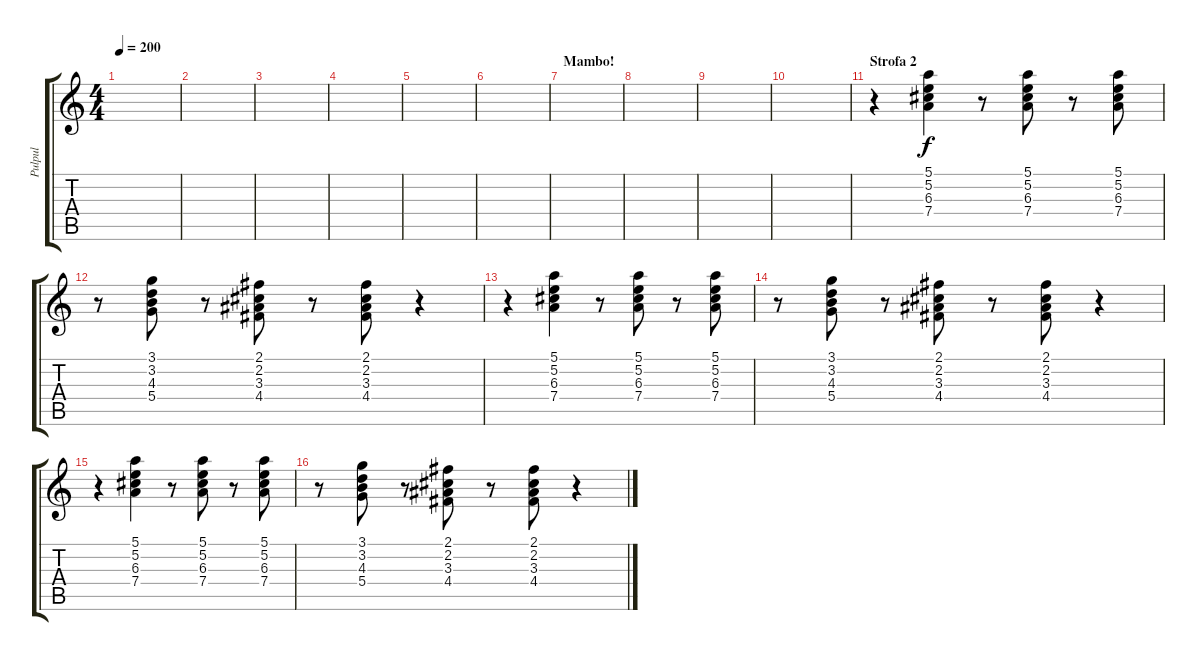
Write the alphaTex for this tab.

\track ("Pulpul" "Pulpul") {instrument electricguitarclean}
\staff {score tabs}
\tuning (E4 B3 G3 D3 A2 E2) {hide}
\ts (4 4)
\tempo 200
\clef g2
\ks c
|
|
|
|
|
|
\section ("" "Mambo!")
|
|
|
|
\section ("" "Strofa 2")
r.4{instrument electricguitarclean} (5.1 5.2 6.3 7.4).4 r.8 (5.1 5.2 6.3 7.4).8 r.8 (5.1 5.2 6.3 7.4).8 |
r.8 (3.1 3.2 4.3 5.4).8 r.8 (2.1 2.2 3.3 4.4).8 r.8 (2.1 2.2 3.3 4.4).8 r.4 |
r.4{instrument electricguitarclean} (5.1 5.2 6.3 7.4).4 r.8 (5.1 5.2 6.3 7.4).8 r.8 (5.1 5.2 6.3 7.4).8 |
r.8 (3.1 3.2 4.3 5.4).8 r.8 (2.1 2.2 3.3 4.4).8 r.8 (2.1 2.2 3.3 4.4).8 r.4 |
r.4{instrument electricguitarclean} (5.1 5.2 6.3 7.4).4 r.8 (5.1 5.2 6.3 7.4).8 r.8 (5.1 5.2 6.3 7.4).8 |
r.8 (3.1 3.2 4.3 5.4).8 r.8 (2.1 2.2 3.3 4.4).8 r.8 (2.1 2.2 3.3 4.4).8 r.4
